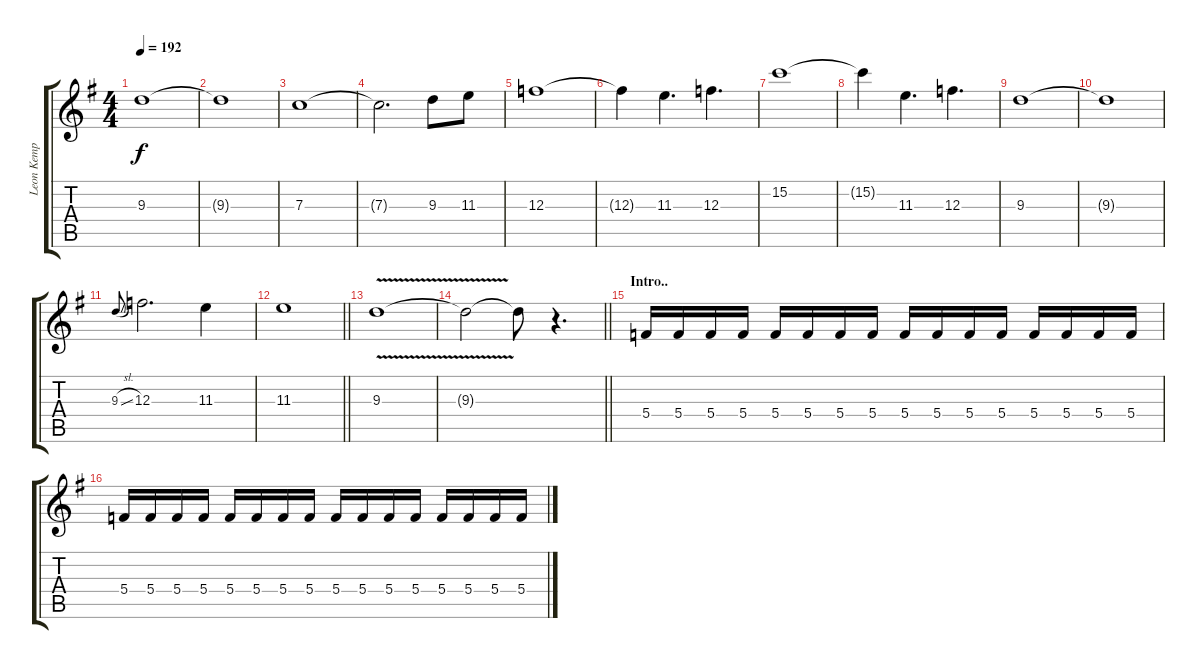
\track ("Leon Kemp" "Leon Kemp") {instrument distortionguitar}
\staff {score tabs}
\tuning (D4 A3 F3 C3 G2 D2) {hide}
\ts (4 4)
\tempo 192
\clef g2
\ks g
9.3.1{dy f} |
9.3{t}.1 |
7.3.1 |
7.3{t}.2{d} 9.3.8 11.3.8 |
12.3.1 |
12.3{t}.4 11.3.4{d} 12.3.4{d} |
15.2.1 |
15.2{t}.4 11.3.4{d} 12.3.4{d} |
9.3.1 |
9.3{t}.1 |
9.3{sl}.8{gr onbeat} 12.3.2{d} 11.3.4 |
\barLineRight lightlight
11.3.1 |
9.3{v}.1 |
\barLineRight lightlight
9.3{t}.2 9.3{t}.8 r.4{d} |
\section ("" "Intro..")
5.4.16 5.4.16 5.4.16 5.4.16 5.4.16 5.4.16 5.4.16 5.4.16 5.4.16 5.4.16 5.4.16 5.4.16 5.4.16 5.4.16 5.4.16 5.4.16 |
5.4.16 5.4.16 5.4.16 5.4.16 5.4.16 5.4.16 5.4.16 5.4.16 5.4.16 5.4.16 5.4.16 5.4.16 5.4.16 5.4.16 5.4.16 5.4.16
